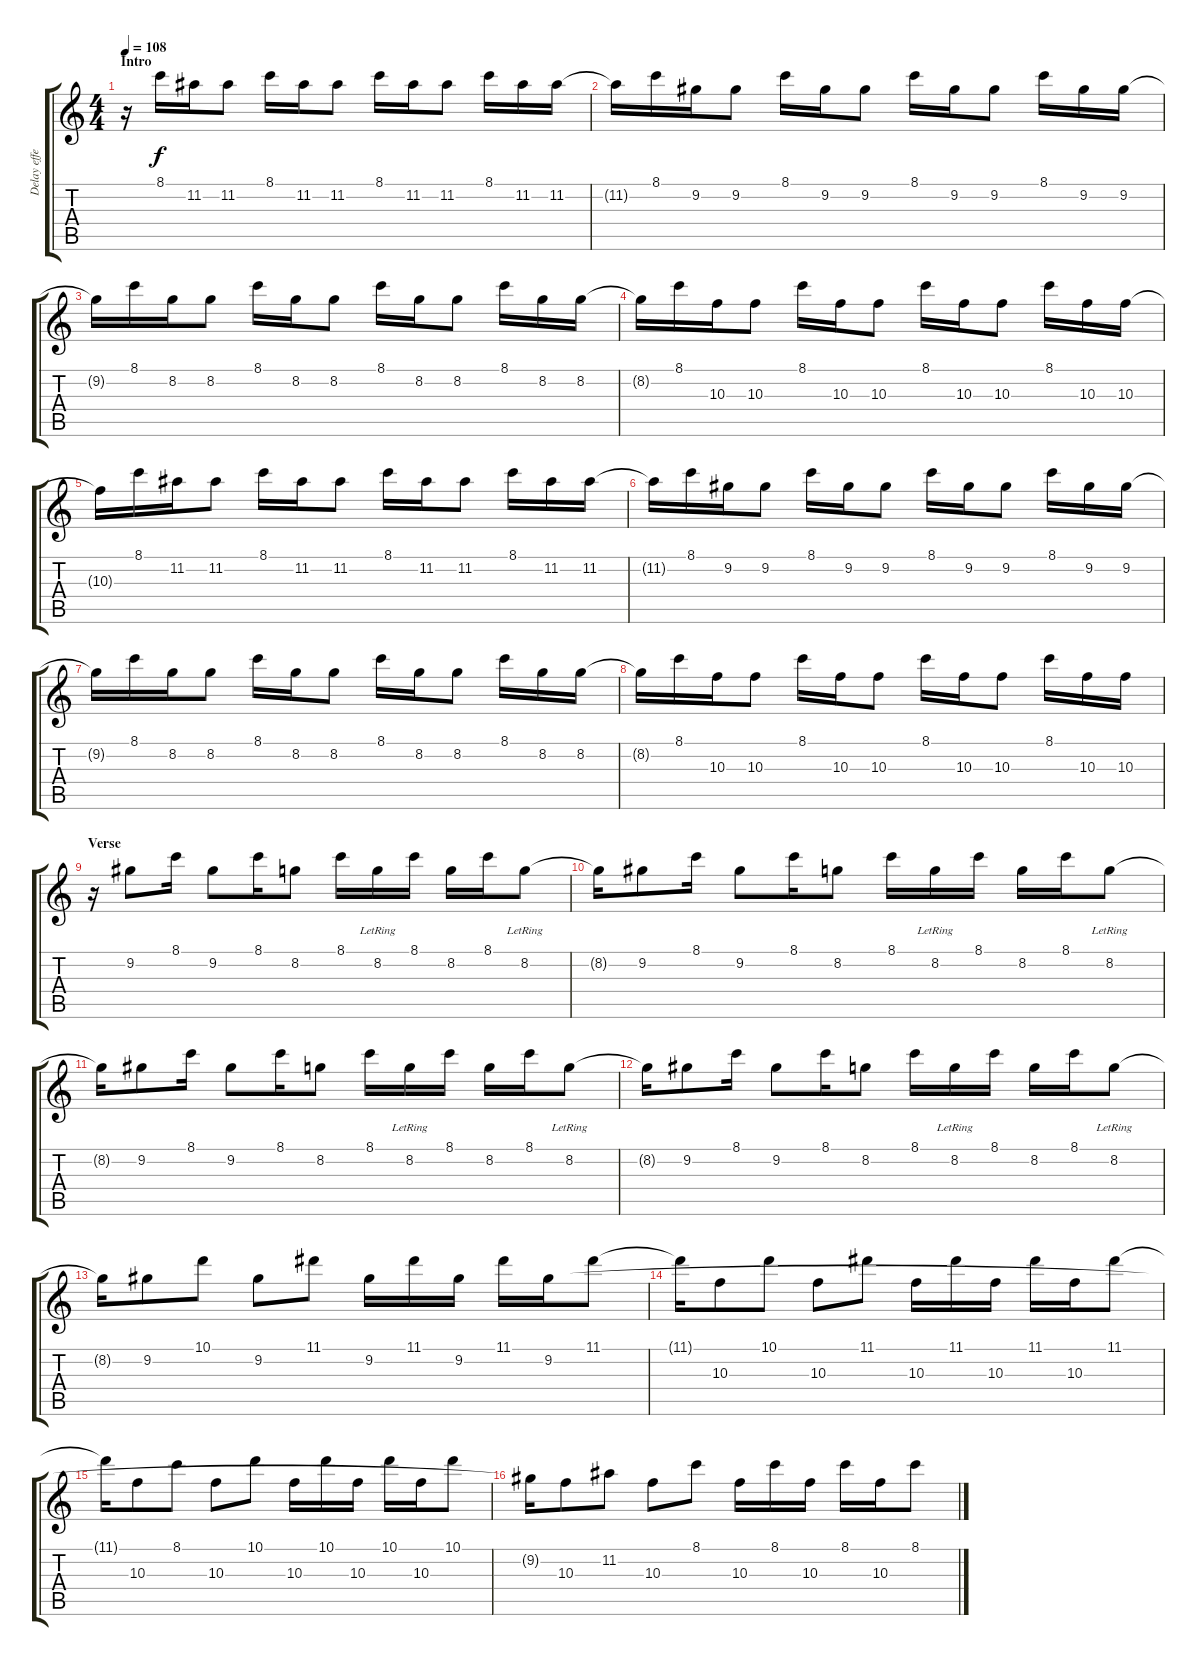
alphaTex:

\track ("Delay effect" "Delay effe") {instrument electricguitarclean}
\staff {score tabs}
\tuning (E4 B3 G3 D3 A2 E2) {hide}
\ts (4 4)
\section ("" "Intro")
\tempo 108
\clef g2
\ks c
r.16{dy f instrument electricguitarclean} 8.1.16 11.2.16 11.2.8 8.1.16 11.2.16 11.2.8 8.1.16 11.2.16 11.2.8 8.1.16 11.2.16 11.2.16 |
11.2{t}.16 8.1.16 9.2.16 9.2.8 8.1.16 9.2.16 9.2.8 8.1.16 9.2.16 9.2.8 8.1.16 9.2.16 9.2.16 |
9.2{t}.16 8.1.16 8.2.16 8.2.8 8.1.16 8.2.16 8.2.8 8.1.16 8.2.16 8.2.8 8.1.16 8.2.16 8.2.16 |
8.2{t}.16 8.1.16 10.3.16 10.3.8 8.1.16 10.3.16 10.3.8 8.1.16 10.3.16 10.3.8 8.1.16 10.3.16 10.3.16 |
10.3{t}.16 8.1.16 11.2.16 11.2.8 8.1.16 11.2.16 11.2.8 8.1.16 11.2.16 11.2.8 8.1.16 11.2.16 11.2.16 |
11.2{t}.16 8.1.16 9.2.16 9.2.8 8.1.16 9.2.16 9.2.8 8.1.16 9.2.16 9.2.8 8.1.16 9.2.16 9.2.16 |
9.2{t}.16 8.1.16 8.2.16 8.2.8 8.1.16 8.2.16 8.2.8 8.1.16 8.2.16 8.2.8 8.1.16 8.2.16 8.2.16 |
8.2{t}.16 8.1.16 10.3.16 10.3.8 8.1.16 10.3.16 10.3.8 8.1.16 10.3.16 10.3.8 8.1.16 10.3.16 10.3.16 |
\section ("" "Verse")
r.16 9.2.8 8.1.16 9.2.8 8.1.16 8.2.8 8.1.16 8.2{lr}.16 8.1.16 8.2.16 8.1.16 8.2{lr}.8 |
8.2{t}.16 9.2.8 8.1.16 9.2.8 8.1.16 8.2.8 8.1.16 8.2{lr}.16 8.1.16 8.2.16 8.1.16 8.2{lr}.8 |
8.2{t}.16 9.2.8 8.1.16 9.2.8 8.1.16 8.2.8 8.1.16 8.2{lr}.16 8.1.16 8.2.16 8.1.16 8.2{lr}.8 |
8.2{t}.16 9.2.8 8.1.16 9.2.8 8.1.16 8.2.8 8.1.16 8.2{lr}.16 8.1.16 8.2.16 8.1.16 8.2{lr}.8 |
8.2{t}.16 9.2.8 10.1.8 9.2.8 11.1.8 9.2.16 11.1.16 9.2.16 11.1.16 9.2.16 11.1.8 |
11.1{t}.16 10.3.8 10.1.8 10.3.8 11.1.8 10.3.16 11.1.16 10.3.16 11.1.16 10.3.16 11.1.8 |
11.1{t}.16 10.3.8 8.1.8 10.3.8 10.1.8 10.3.16 10.1.16 10.3.16 10.1.16 10.3.16 10.1.8 |
9.2{t}.16 10.3.8 11.2.8 10.3.8 8.1.8 10.3.16 8.1.16 10.3.16 8.1.16 10.3.16 8.1.8
